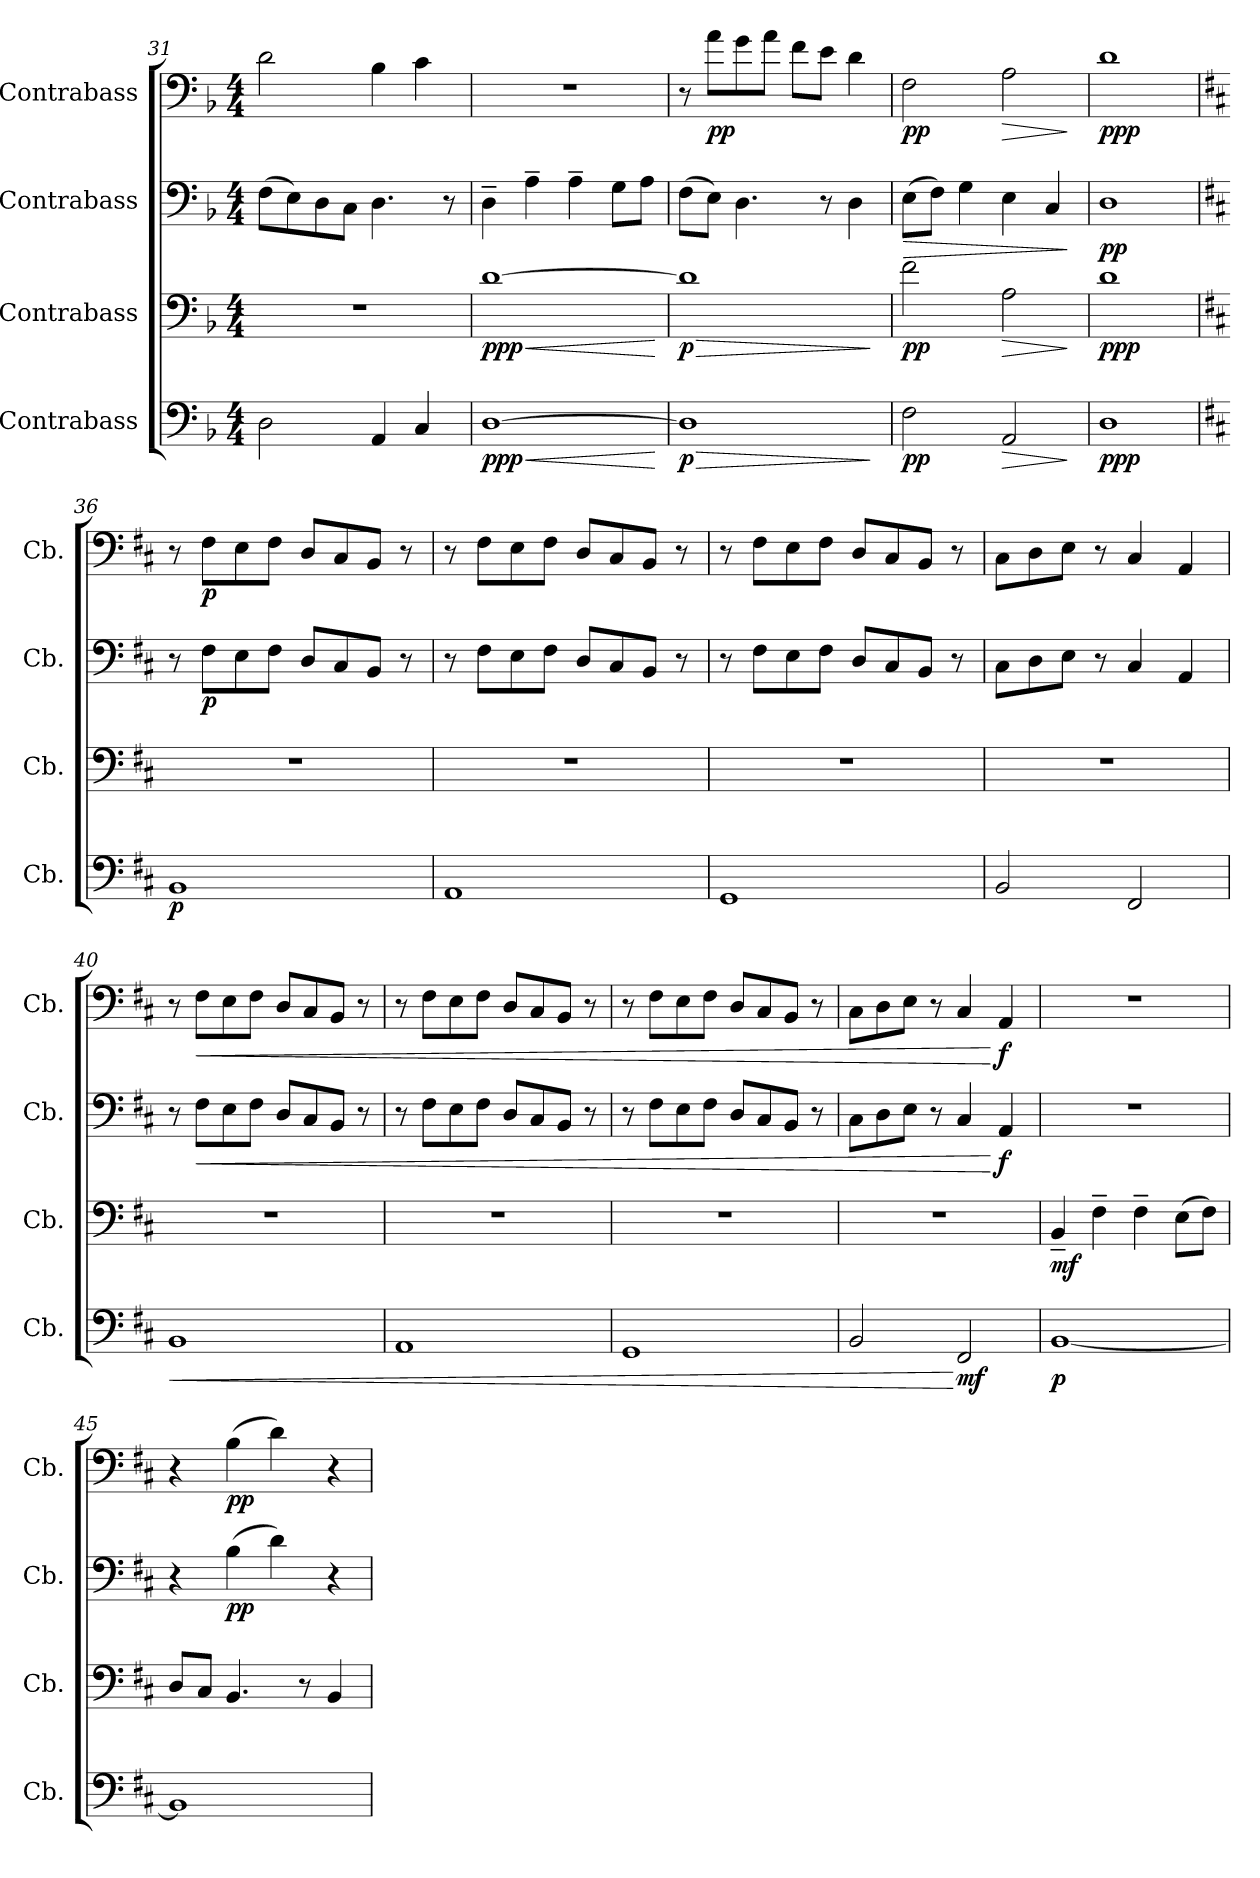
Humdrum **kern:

**kern	**dynam	**kern	**dynam	**kern	**dynam	**kern	**dynam
*part4	*part4	*part3	*part3	*part2	*part2	*part1	*part1
*staff4	*staff4	*staff3	*staff3	*staff2	*staff2	*staff1	*staff1
*I"Contrabass	*	*I"Contrabass	*	*I"Contrabass	*	*I"Contrabass	*
*I'Cb.	*	*I'Cb.	*	*I'Cb.	*	*I'Cb.	*
*clefF4	*	*clefF4	*	*clefF4	*	*clefF4	*
*ITrd7c12	*	*ITrd7c12	*	*ITrd7c12	*	*ITrd7c12	*
*k[b-]	*	*k[b-]	*	*k[b-]	*	*k[b-]	*
*M4/4	*	*M4/4	*	*M4/4	*	*M4/4	*
=31	=31	=31	=31	=31	=31	=31	=31
2DD\	.	1r	.	(>8FF\L	.	2D\	.
.	.	.	.	8EE\)	.	.	.
.	.	.	.	8DD\	.	.	.
.	.	.	.	8CC\J	.	.	.
4AAA/	.	.	.	4.DD\	.	4BB-\	.
4CC/	.	.	.	.	.	4C\	.
.	.	.	.	8r	.	.	.
=32	=32	=32	=32	=32	=32	=32	=32
!	!LO:HP:b	!	!LO:HP:b	!	!	!	!
!	!LO:DY:n=1:b	!	!LO:DY:n=1:b	!	!	!	!
[1DD	< ppp	[1D	< ppp	4DD~\	.	1r	.
.	.	.	.	4AA~\	.	.	.
.	.	.	.	4AA~\	.	.	.
.	.	.	.	8GG\L	.	.	.
.	.	.	.	8AA\J	.	.	.
.	[	.	[	.	.	.	.
=33	=33	=33	=33	=33	=33	=33	=33
!	!LO:HP:b	!	!LO:HP:b	!	!	!	!
!	!LO:DY:n=1:b	!	!LO:DY:n=1:b	!	!	!	!
1DD]	> p	1D]	> p	(>8FF\L	.	8r	.
!	!	!	!	!	!	!	!LO:DY:b
.	.	.	.	8EE\J)	.	8A\L	pp
.	.	.	.	4.DD\	.	8G\	.
.	.	.	.	.	.	8A\J	.
.	.	.	.	.	.	8F\L	.
.	.	.	.	8r	.	8E\J	.
.	.	.	.	4DD\	.	4D\	.
.	]	.	]	.	.	.	.
!!LO:PB:g=z
=34	=34	=34	=34	=34	=34	=34	=34
!	!LO:DY:b	!	!LO:DY:b	!	!LO:HP:b	!	!LO:DY:b
2FF\	pp	2F\	pp	(>8EE\L	>	2FF\	pp
.	.	.	.	8FF\J)	.	.	.
.	.	.	.	4GG\	.	.	.
!	!LO:HP:b	!	!LO:HP:b	!	!	!	!LO:HP:b
2AAA/	>	2AA\	>	4EE\	.	2AA\	>
.	.	.	.	4CC/	.	.	.
.	]	.	]	.	]	.	]
=35	=35	=35	=35	=35	=35	=35	=35
!	!LO:DY:b	!	!LO:DY:b	!	!LO:DY:b	!	!LO:DY:b
1DD	ppp	1D	ppp	1DD	pp	1D	ppp
=36	=36	=36	=36	=36	=36	=36	=36
*k[f#c#]	*	*k[f#c#]	*	*k[f#c#]	*	*k[f#c#]	*
!	!LO:DY:b	!	!	!	!	!	!
1BBB	p	1r	.	8r	.	8r	.
!	!	!	!	!	!LO:DY:b	!	!LO:DY:b
.	.	.	.	8FF#\L	p	8FF#\L	p
.	.	.	.	8EE\	.	8EE\	.
.	.	.	.	8FF#\J	.	8FF#\J	.
.	.	.	.	8DD/L	.	8DD/L	.
.	.	.	.	8CC#/	.	8CC#/	.
.	.	.	.	8BBB/J	.	8BBB/J	.
.	.	.	.	8r	.	8r	.
=37	=37	=37	=37	=37	=37	=37	=37
1AAA	.	1r	.	8r	.	8r	.
.	.	.	.	8FF#\L	.	8FF#\L	.
.	.	.	.	8EE\	.	8EE\	.
.	.	.	.	8FF#\J	.	8FF#\J	.
.	.	.	.	8DD/L	.	8DD/L	.
.	.	.	.	8CC#/	.	8CC#/	.
.	.	.	.	8BBB/J	.	8BBB/J	.
.	.	.	.	8r	.	8r	.
=38	=38	=38	=38	=38	=38	=38	=38
1GGG	.	1r	.	8r	.	8r	.
.	.	.	.	8FF#\L	.	8FF#\L	.
.	.	.	.	8EE\	.	8EE\	.
.	.	.	.	8FF#\J	.	8FF#\J	.
.	.	.	.	8DD/L	.	8DD/L	.
.	.	.	.	8CC#/	.	8CC#/	.
.	.	.	.	8BBB/J	.	8BBB/J	.
.	.	.	.	8r	.	8r	.
=39	=39	=39	=39	=39	=39	=39	=39
2BBB/	.	1r	.	8CC#\L	.	8CC#\L	.
.	.	.	.	8DD\	.	8DD\	.
.	.	.	.	8EE\J	.	8EE\J	.
.	.	.	.	8r	.	8r	.
2FFF#/	.	.	.	4CC#/	.	4CC#/	.
.	.	.	.	4AAA/	.	4AAA/	.
!!LO:LB:g=z
=40	=40	=40	=40	=40	=40	=40	=40
!	!LO:HP:b	!	!	!	!	!	!
1BBB	<	1r	.	8r	.	8r	.
!	!	!	!	!	!LO:HP:b	!	!LO:HP:b
.	.	.	.	8FF#\L	<	8FF#\L	<
.	.	.	.	8EE\	.	8EE\	.
.	.	.	.	8FF#\J	.	8FF#\J	.
.	.	.	.	8DD/L	.	8DD/L	.
.	.	.	.	8CC#/	.	8CC#/	.
.	.	.	.	8BBB/J	.	8BBB/J	.
.	.	.	.	8r	.	8r	.
=41	=41	=41	=41	=41	=41	=41	=41
1AAA	.	1r	.	8r	.	8r	.
.	.	.	.	8FF#\L	.	8FF#\L	.
.	.	.	.	8EE\	.	8EE\	.
.	.	.	.	8FF#\J	.	8FF#\J	.
.	.	.	.	8DD/L	.	8DD/L	.
.	.	.	.	8CC#/	.	8CC#/	.
.	.	.	.	8BBB/J	.	8BBB/J	.
.	.	.	.	8r	.	8r	.
=42	=42	=42	=42	=42	=42	=42	=42
1GGG	.	1r	.	8r	.	8r	.
.	.	.	.	8FF#\L	.	8FF#\L	.
.	.	.	.	8EE\	.	8EE\	.
.	.	.	.	8FF#\J	.	8FF#\J	.
.	.	.	.	8DD/L	.	8DD/L	.
.	.	.	.	8CC#/	.	8CC#/	.
.	.	.	.	8BBB/J	.	8BBB/J	.
.	.	.	.	8r	.	8r	.
=43	=43	=43	=43	=43	=43	=43	=43
2BBB/	.	1r	.	8CC#\L	.	8CC#\L	.
.	.	.	.	8DD\	.	8DD\	.
.	.	.	.	8EE\J	.	8EE\J	.
.	.	.	.	8r	.	8r	.
!	!LO:DY:n=1:b	!	!	!	!	!	!
2FFF#/	[ mf	.	.	4CC#/	.	4CC#/	.
!	!	!	!	!	!LO:DY:n=1:b	!	!LO:DY:n=1:b
.	.	.	.	4AAA/	[ f	4AAA/	[ f
=44	=44	=44	=44	=44	=44	=44	=44
!	!LO:DY:b	!	!LO:DY:b	!	!	!	!
[1BBB	p	4BBB~/	mf	1r	.	1r	.
.	.	4FF#~\	.	.	.	.	.
.	.	4FF#~\	.	.	.	.	.
.	.	(>8EE\L	.	.	.	.	.
.	.	8FF#\J)	.	.	.	.	.
=45	=45	=45	=45	=45	=45	=45	=45
1BBB]	.	8DD/L	.	4r	.	4r	.
.	.	8CC#/J	.	.	.	.	.
!	!	!	!	!	!LO:DY:b	!	!LO:DY:b
.	.	4.BBB/	.	(>4BB\	pp	(>4BB\	pp
.	.	.	.	4D\)	.	4D\)	.
.	.	8r	.	.	.	.	.
.	.	4BBB/	.	4r	.	4r	.
=	=	=	=	=	=	=	=
*-	*-	*-	*-	*-	*-	*-	*-
